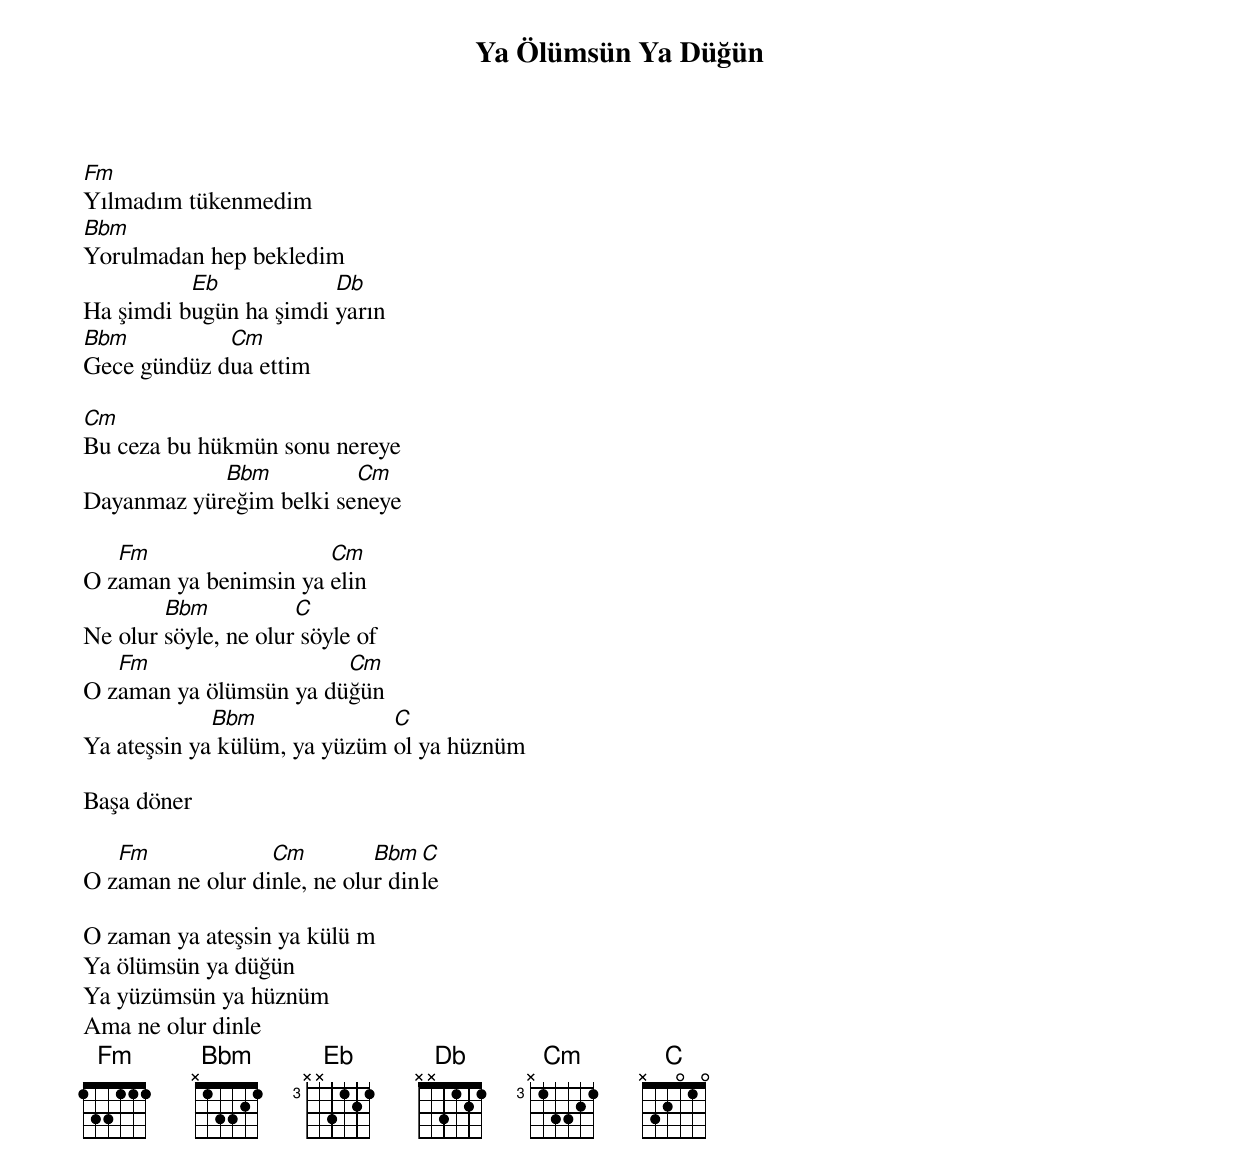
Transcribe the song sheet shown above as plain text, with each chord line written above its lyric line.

{title: Ya Ölümsün Ya Düğün}
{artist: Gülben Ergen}

Fm
Yılmadım tükenmedim
Bbm
Yorulmadan hep bekledim
          Eb            Db
Ha şimdi bugün ha şimdi yarın
Bbm          Cm
Gece gündüz dua ettim

Cm
Bu ceza bu hükmün sonu nereye
            Bbm          Cm
Dayanmaz yüreğim belki seneye

   Fm                  Cm
O zaman ya benimsin ya elin
        Bbm           C
Ne olur söyle, ne olur söyle of
   Fm                   Cm
O zaman ya ölümsün ya düğün
             Bbm              C
Ya ateşsin ya külüm, ya yüzüm ol ya hüznüm

Başa döner

   Fm             Cm         Bbm  C
O zaman ne olur dinle, ne olur dinle

O zaman ya ateşsin ya külü m
Ya ölümsün ya düğün
Ya yüzümsün ya hüznüm
Ama ne olur dinle
